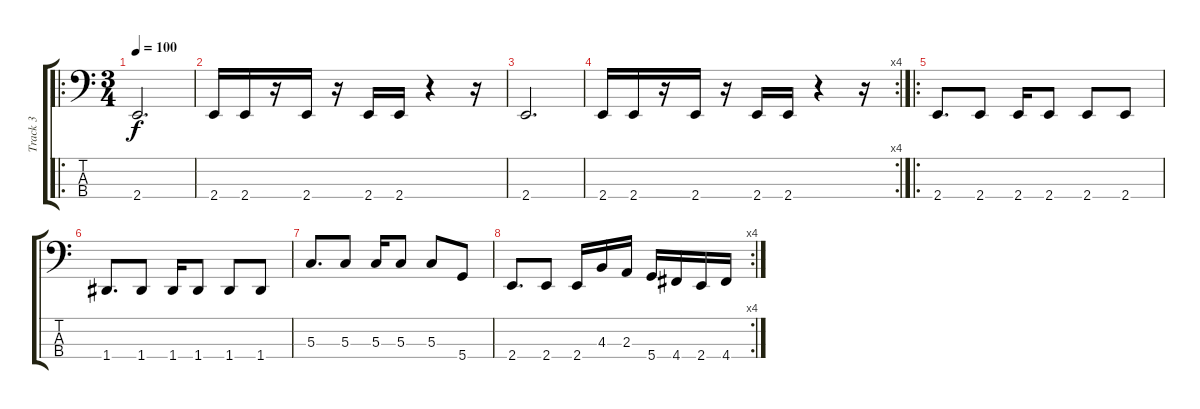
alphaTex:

\track ("Track 3" "Track 3") {instrument electricbassfinger}
\staff {score tabs}
\tuning (F2 C2 G1 D1) {hide}
\ro
\ts (3 4)
\tempo 100
\clef f4
\ks c
2.4.2{d dy f} |
2.4.16 2.4.16 r.16 2.4.16 r.16 2.4.16 2.4.16 r.4 r.16 |
2.4.2{d} |
\rc 4
2.4.16 2.4.16 r.16 2.4.16 r.16 2.4.16 2.4.16 r.4 r.16 |
\ro
2.4.8{d} 2.4.8 2.4.16 2.4.8 2.4.8 2.4.8 |
1.4.8{d} 1.4.8 1.4.16 1.4.8 1.4.8 1.4.8 |
5.3.8{d} 5.3.8 5.3.16 5.3.8 5.3.8 5.4.8 |
\rc 4
2.4.8{d} 2.4.8 2.4.16 4.3.16 2.3.16 5.4.16 4.4.16 2.4.16 4.4.16
